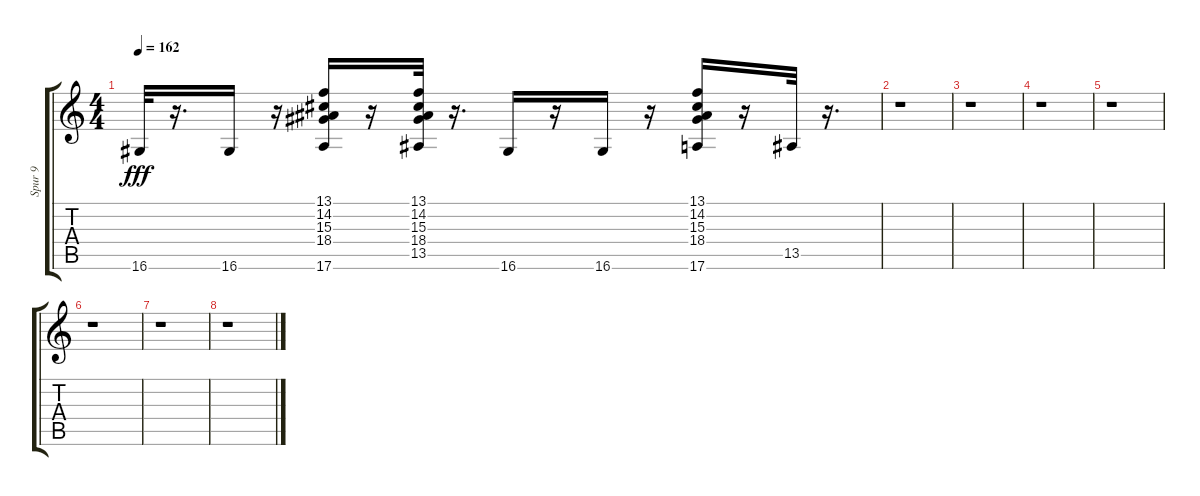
\track ("Spur 9" "Spur 9") {instrument vibraphone}
\staff {score tabs}
\tuning (E4 B3 G3 D3 A2 E2) {hide}
\ts (4 4)
\tempo 162
\clef g2
\ks c
16.6.32{dy fff} r.16{d} 16.6.16 r.16 (13.1 14.2 15.3 18.4 17.6).16 r.16 (13.1 14.2 15.3 18.4 13.5).32 r.16{d} 16.6.16 r.16 16.6.16 r.16 (13.1 14.2 15.3 18.4 17.6).16 r.16 13.5.32 r.16{d} |
r.1 |
r.1 |
r.1 |
r.1 |
r.1 |
r.1 |
r.1
